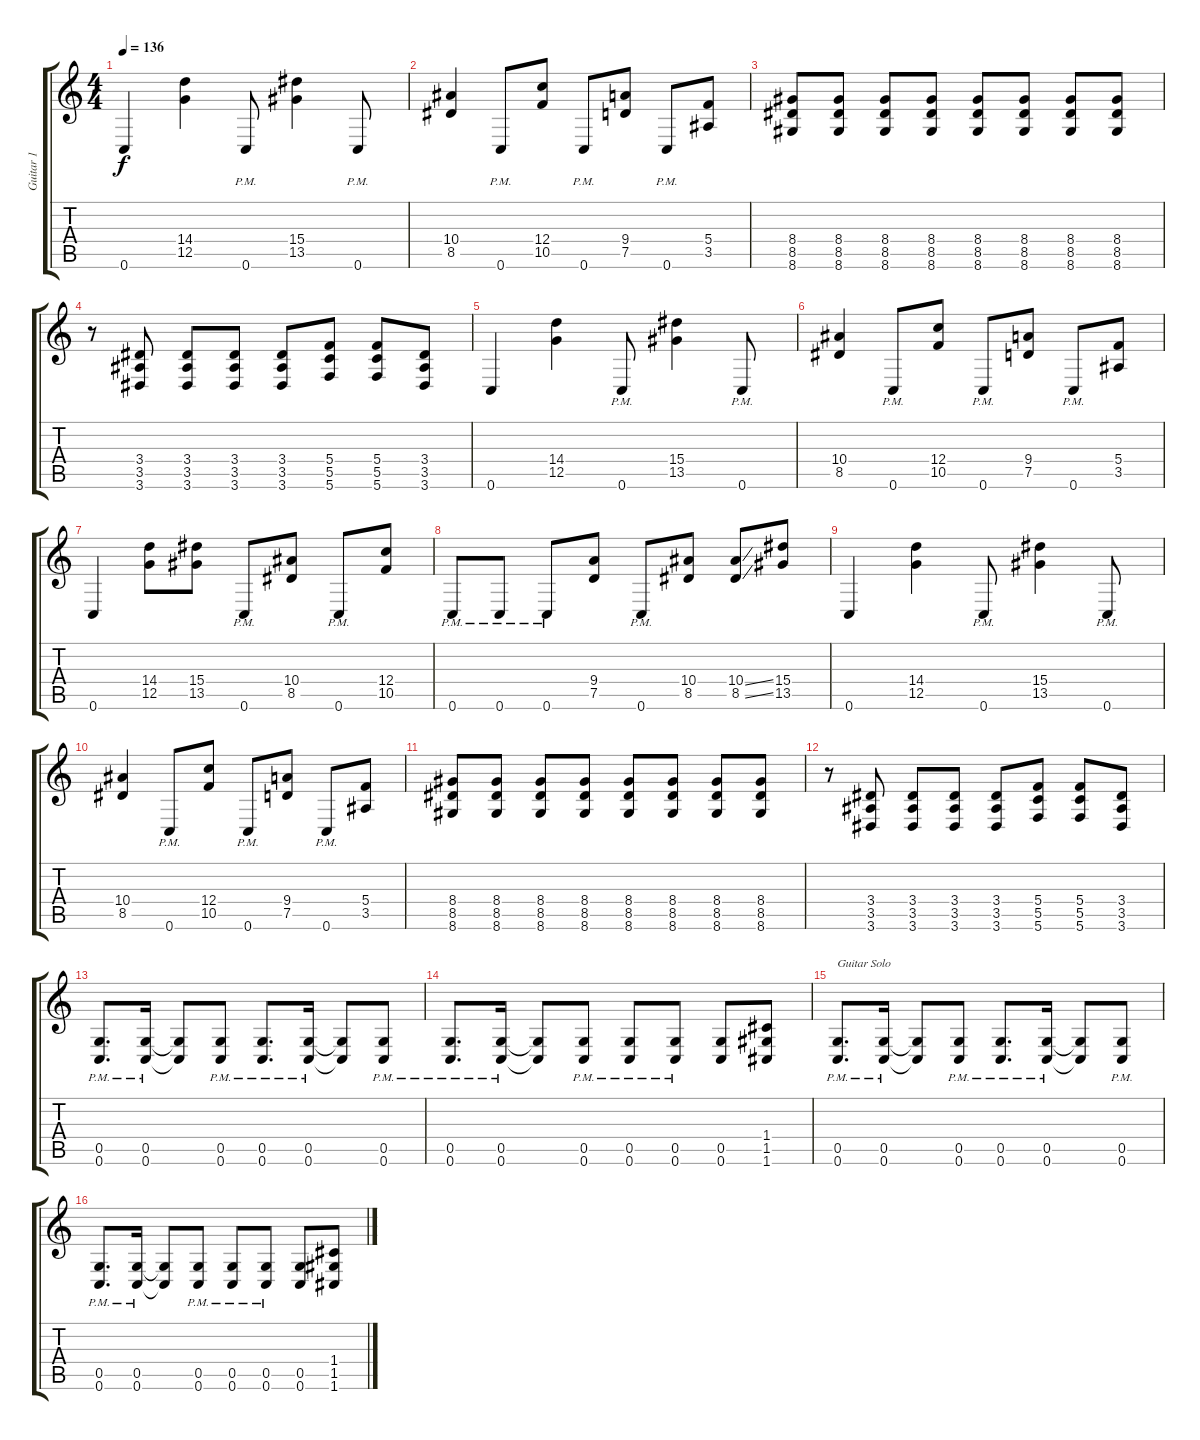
\track ("Guitar 1" "Guitar 1") {instrument distortionguitar}
\staff {score tabs}
\tuning (D4 A3 F3 C3 G2 C2) {hide}
\ts (4 4)
\tempo 136
\clef g2
\ks c
0.6.4{dy f} (14.4 12.5).4 0.6{pm}.8 (15.4 13.5).4 0.6{pm}.8 |
(10.4 8.5).4 0.6{pm}.8 (12.4 10.5).8 0.6{pm}.8 (9.4 7.5).8 0.6{pm}.8 (5.4 3.5).8 |
(8.4 8.5 8.6).8 (8.4 8.5 8.6).8 (8.4 8.5 8.6).8 (8.4 8.5 8.6).8 (8.4 8.5 8.6).8 (8.4 8.5 8.6).8 (8.4 8.5 8.6).8 (8.4 8.5 8.6).8 |
r.8 (3.4 3.5 3.6).8 (3.4 3.5 3.6).8 (3.4 3.5 3.6).8 (3.4 3.5 3.6).8 (5.4 5.5 5.6).8 (5.4 5.5 5.6).8 (3.4 3.5 3.6).8 |
0.6.4 (14.4 12.5).4 0.6{pm}.8 (15.4 13.5).4 0.6{pm}.8 |
(10.4 8.5).4 0.6{pm}.8 (12.4 10.5).8 0.6{pm}.8 (9.4 7.5).8 0.6{pm}.8 (5.4 3.5).8 |
0.6.4 (14.4 12.5).8 (15.4 13.5).8 0.6{pm}.8 (10.4 8.5).8 0.6{pm}.8 (12.4 10.5).8 |
0.6{pm}.8 0.6{pm}.8 0.6{pm}.8 (9.4 7.5).8 0.6{pm}.8 (10.4 8.5).8 (10.4{ss} 8.5{ss}).8 (15.4 13.5).8 |
0.6.4 (14.4 12.5).4 0.6{pm}.8 (15.4 13.5).4 0.6{pm}.8 |
(10.4 8.5).4 0.6{pm}.8 (12.4 10.5).8 0.6{pm}.8 (9.4 7.5).8 0.6{pm}.8 (5.4 3.5).8 |
(8.4 8.5 8.6).8 (8.4 8.5 8.6).8 (8.4 8.5 8.6).8 (8.4 8.5 8.6).8 (8.4 8.5 8.6).8 (8.4 8.5 8.6).8 (8.4 8.5 8.6).8 (8.4 8.5 8.6).8 |
r.8 (3.4 3.5 3.6).8 (3.4 3.5 3.6).8 (3.4 3.5 3.6).8 (3.4 3.5 3.6).8 (5.4 5.5 5.6).8 (5.4 5.5 5.6).8 (3.4 3.5 3.6).8 |
(0.5{pm} 0.6{pm}).8{d} (0.5{pm} 0.6{pm}).16 (0.5{t} 0.6{t}).8 (0.5{pm} 0.6{pm}).8 (0.5{pm} 0.6{pm}).8{d} (0.5{pm} 0.6{pm}).16 (0.5{t} 0.6{t}).8 (0.5{pm} 0.6{pm}).8 |
(0.5{pm} 0.6{pm}).8{d} (0.5{pm} 0.6{pm}).16 (0.5{t} 0.6{t}).8 (0.5{pm} 0.6{pm}).8 (0.5{pm} 0.6{pm}).8 (0.5{pm} 0.6{pm}).8 (0.5 0.6).8 (1.4 1.5 1.6).8 |
(0.5{pm} 0.6{pm}).8{d txt "Guitar Solo"} (0.5{pm} 0.6{pm}).16 (0.5{t} 0.6{t}).8 (0.5{pm} 0.6{pm}).8 (0.5{pm} 0.6{pm}).8{d} (0.5{pm} 0.6{pm}).16 (0.5{t} 0.6{t}).8 (0.5{pm} 0.6{pm}).8 |
(0.5{pm} 0.6{pm}).8{d} (0.5{pm} 0.6{pm}).16 (0.5{t} 0.6{t}).8 (0.5{pm} 0.6{pm}).8 (0.5{pm} 0.6{pm}).8 (0.5{pm} 0.6{pm}).8 (0.5 0.6).8 (1.4 1.5 1.6).8
